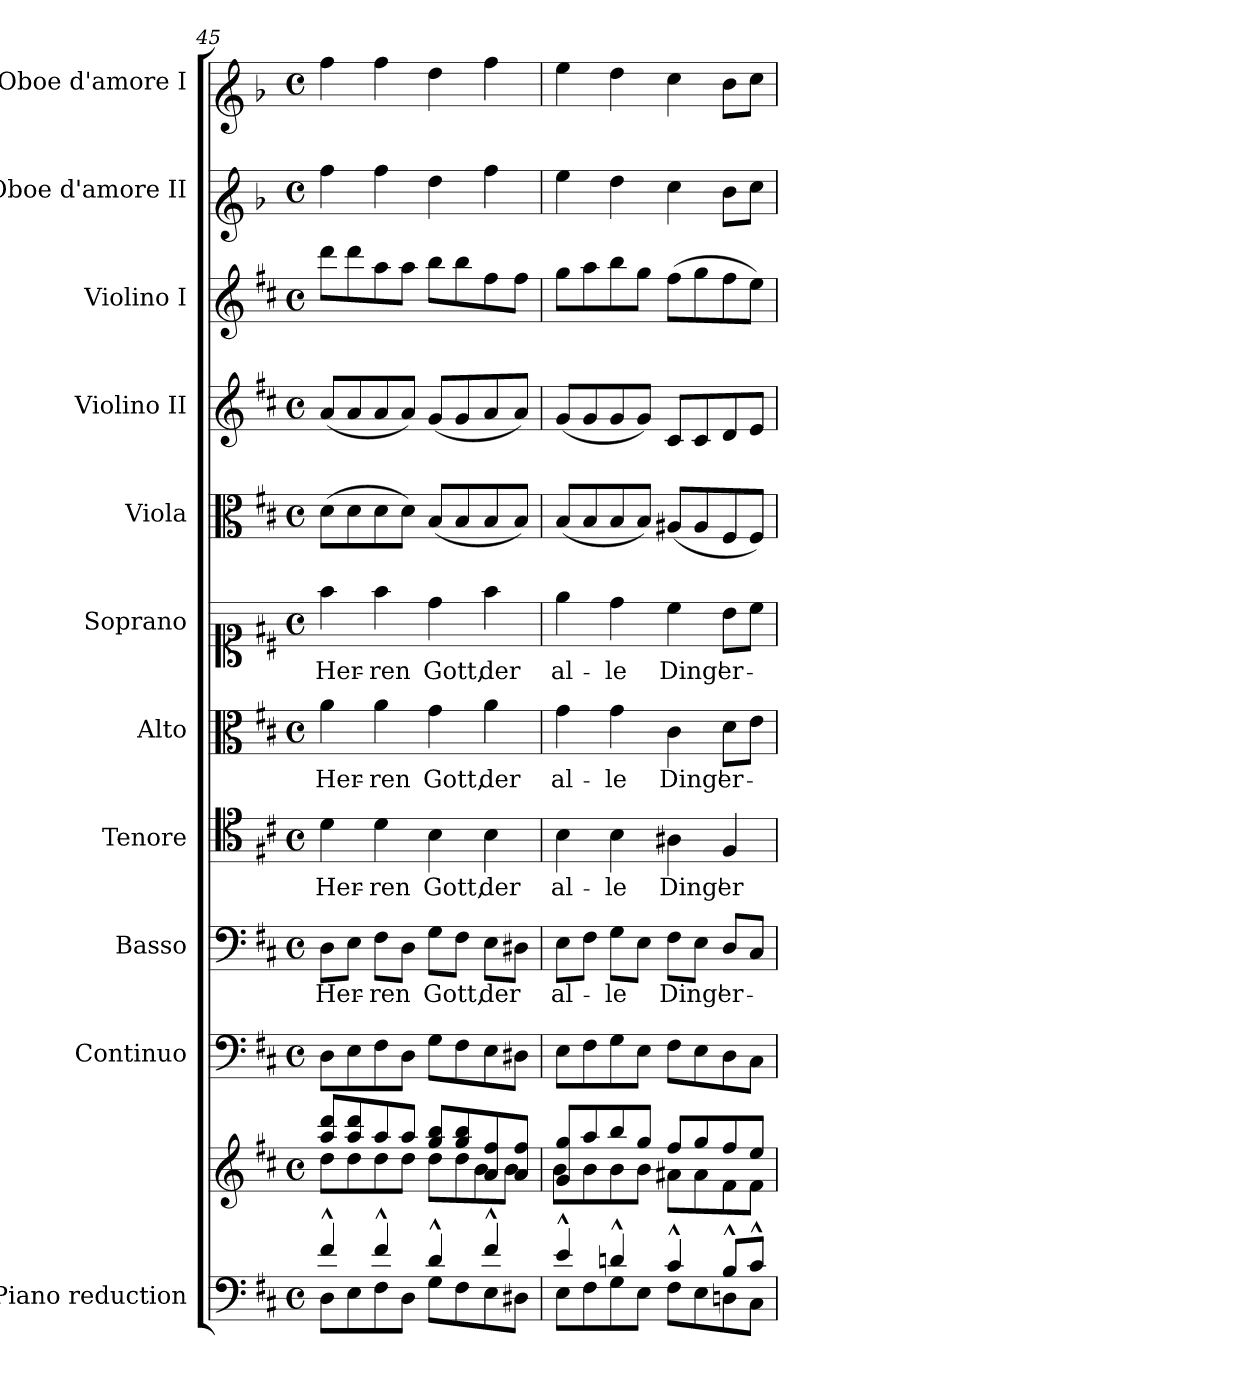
**kern	**kern	**kern	**kern	**text	**kern	**text	**kern	**text	**kern	**text	**kern	**kern	**kern	**kern	**kern
*part11	*part11	*part10	*part9	*part9	*part8	*part8	*part7	*part7	*part6	*part6	*part5	*part4	*part3	*part2	*part1
*staff12	*staff11	*staff10	*staff9	*staff9	*staff8	*staff8	*staff7	*staff7	*staff6	*staff6	*staff5	*staff4	*staff3	*staff2	*staff1
*I"Piano reduction	*	*I"Continuo	*I"Basso	*	*I"Tenore	*	*I"Alto	*	*I"Soprano	*	*I"Viola	*I"Violino II	*I"Violino I	*I"Oboe d'amore II	*I"Oboe d'amore I
*I'Pno	*	*	*	*	*	*	*	*	*	*	*I'Vla	*I'Vln	*I'Vln	*I'Ob	*I'Ob
*clefF4	*clefG2	*clefF4	*clefF4	*	*clefC4	*	*clefC3	*	*clefC1	*	*clefC3	*clefG2	*clefG2	*clefG1	*clefG1
*	*	*	*	*	*	*	*	*	*	*	*	*	*	*ITrd2c3	*ITrd2c3
*k[f#c#]	*k[f#c#]	*k[f#c#]	*k[f#c#]	*	*k[f#c#]	*	*k[f#c#]	*	*k[f#c#]	*	*k[f#c#]	*k[f#c#]	*k[f#c#]	*k[f#c#]	*k[f#c#]
*M4/4	*M4/4	*M4/4	*M4/4	*	*M4/4	*	*M4/4	*	*M4/4	*	*M4/4	*M4/4	*M4/4	*M4/4	*M4/4
*met(c)	*met(c)	*met(c)	*met(c)	*	*met(c)	*	*met(c)	*	*met(c)	*	*met(c)	*met(c)	*met(c)	*met(c)	*met(c)
=45	=45	=45	=45	=45	=45	=45	=45	=45	=45	=45	=45	=45	=45	=45	=45
*^	*^	*	*	*	*	*	*	*	*	*	*	*	*	*	*
!	!	!	!	!	!	!LO:LY:b	!	!LO:LY:b	!	!LO:LY:b	!	!LO:LY:b	!	!	!	!	!
4f#^^/	8D\L	8aa/ 8ddd/L	8dd\L	8D\L	8D\L	Her-	4d\	Her-	4a\	Her-	4ff#\	Her-	(8d\L	(8a/L	8ddd\L	4ff#\	4ff#\
.	8E\	8aa/ 8ddd/	8dd\	8E\	8E\J	.	.	.	.	.	.	.	8d\	8a/	8ddd\	.	.
!	!	!	!	!	!	!LO:LY:b	!	!LO:LY:b	!	!LO:LY:b	!	!LO:LY:b	!	!	!	!	!
4f#^^/	8F#\	8aa/	8dd\	8F#\	8F#\L	-ren	4d\	-ren	4a\	-ren	4ff#\	-ren	8d\	8a/	8aa\	4ff#\	4ff#\
.	8D\J	8aa/J	8dd\J	8D\J	8D\J	.	.	.	.	.	.	.	8d\J)	8a/J)	8aa\J	.	.
!	!	!	!	!	!	!LO:LY:b	!	!LO:LY:b	!	!LO:LY:b	!	!LO:LY:b	!	!	!	!	!
4d^^/	8G\L	8gg/ 8bb/L	8dd\L	8G\L	8G\L	Gott,	4B\	Gott,	4g\	Gott,	4dd\	Gott,	(8B/L	(8g/L	8bb\L	4dd\	4dd\
.	8F#\	8gg/ 8bb/	8dd\	8F#\	8F#\J	.	.	.	.	.	.	.	8B/	8g/	8bb\	.	.
!	!	!	!	!	!	!LO:LY:b	!	!LO:LY:b	!	!LO:LY:b	!	!LO:LY:b	!	!	!	!	!
4f#^^/	8E\	8a/ 8ff#/	8b\	8E\	8E\L	der	4B\	der	4a\	der	4ff#\	der	8B/	8a/	8ff#\	4ff#\	4ff#\
.	8D#X\J	8a/ 8ff#/J	8b\J	8D#X\J	8D#X\J	.	.	.	.	.	.	.	8B/J)	8a/J)	8ff#\J	.	.
=46	=46	=46	=46	=46	=46	=46	=46	=46	=46	=46	=46	=46	=46	=46	=46	=46	=46
!	!	!	!	!	!	!LO:LY:b	!	!LO:LY:b	!	!LO:LY:b	!	!LO:LY:b	!	!	!	!	!
4e^^/	8E\L	8g/ 8gg/L	8b\L	8E\L	8E\L	al-	4B\	al-	4g\	al-	4ee\	al-	(8B/L	(8g/L	8gg\L	4ee\	4ee\
.	8F#\	8aa/	8b\	8F#\	8F#\J	.	.	.	.	.	.	.	8B/	8g/	8aa\	.	.
!	!	!	!	!	!	!LO:LY:b	!	!LO:LY:b	!	!LO:LY:b	!	!LO:LY:b	!	!	!	!	!
4dn^^/	8G\	8bb/	8b\	8G\	8G\L	-le	4B\	-le	4g\	-le	4dd\	-le	8B/	8g/	8bb\	4dd\	4dd\
.	8E\J	8gg/J	8b\J	8E\J	8E\J	.	.	.	.	.	.	.	8B/J)	8g/J)	8gg\J	.	.
!	!	!	!	!	!	!LO:LY:b	!	!LO:LY:b	!	!LO:LY:b	!	!LO:LY:b	!	!	!	!	!
4c#^^/	8F#\L	8ff#/L	8a#X\L	8F#\L	8F#\L	Ding'	4A#X\	Ding'	4c#\	Ding'	4cc#\	Ding'	(8A#X/L	8c#/L	(8ff#\L	4cc#\	4cc#\
.	8E\	8gg/	8a#\	8E\	8E\J	.	.	.	.	.	.	.	8A#/	8c#/	8gg\	.	.
!	!	!	!	!	!	!LO:LY:b	!	!LO:LY:b	!	!LO:LY:b	!	!LO:LY:b	!	!	!	!	!
8B^^/L	8Dn\	8ff#/	8f#\	8D\	8D/L	er-	4F#/	er-	8d\L	er-	8b\L	er-	8F#/	8d/	8ff#\	8b\L	8b\L
8c#^^/J	8C#\J	8ee/J	8f#\J	8C#\J	8C#/J	.	.	.	8e\J	.	8cc#\J	.	8F#/J)	8e/J	8ee\J)	8cc#\J	8cc#\J
*v	*v	*	*	*	*	*	*	*	*	*	*	*	*	*	*	*	*
*	*v	*v	*	*	*	*	*	*	*	*	*	*	*	*	*	*
=	=	=	=	=	=	=	=	=	=	=	=	=	=	=	=
*-	*-	*-	*-	*-	*-	*-	*-	*-	*-	*-	*-	*-	*-	*-	*-
